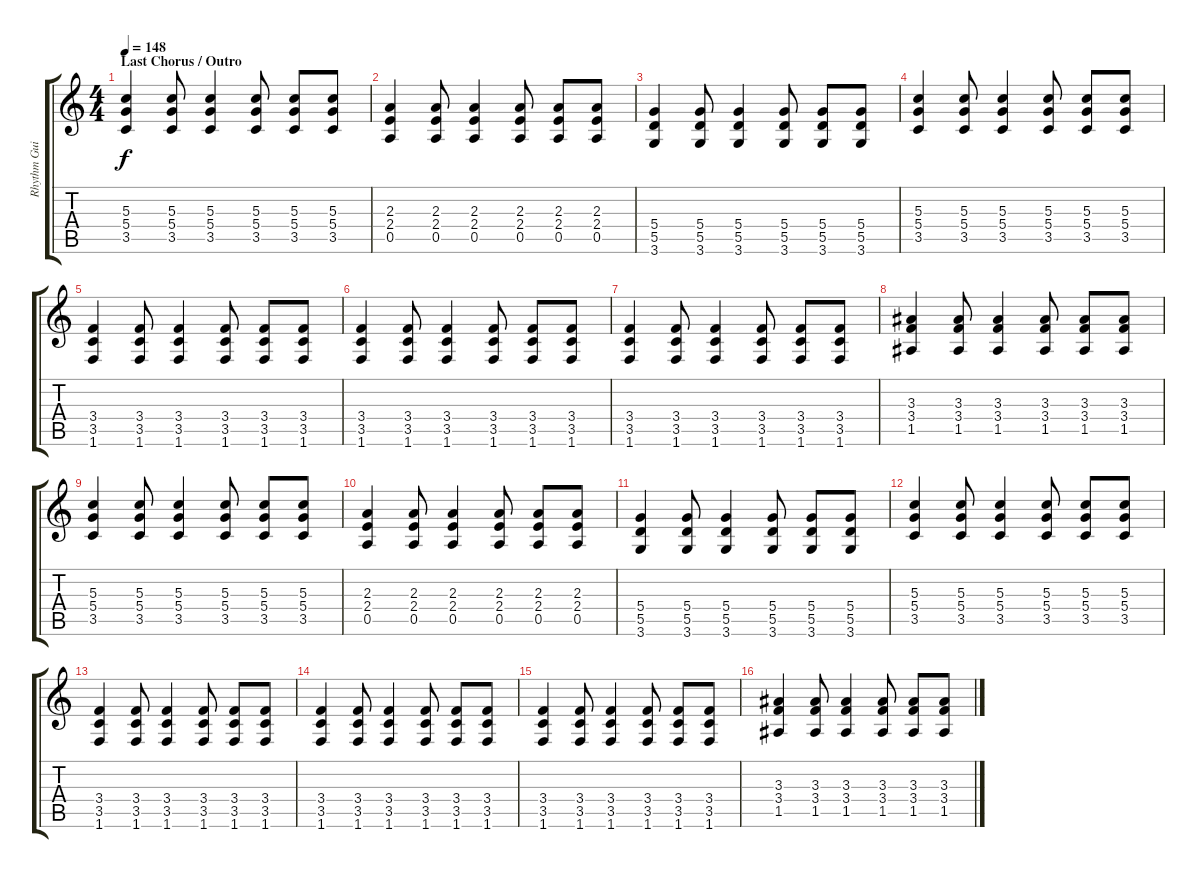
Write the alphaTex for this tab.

\track ("Rhythm Guitar" "Rhythm Gui") {instrument distortionguitar}
\staff {score tabs}
\tuning (E4 B3 G3 D3 A2 E2) {hide}
\ts (4 4)
\section ("" "Last Chorus / Outro")
\tempo 148
\clef g2
\ks c
(5.3 5.4 3.5).4{dy f volume 13} (5.3 5.4 3.5).8 (5.3 5.4 3.5).4 (5.3 5.4 3.5).8 (5.3 5.4 3.5).8 (5.3 5.4 3.5).8 |
(2.3 2.4 0.5).4 (2.3 2.4 0.5).8 (2.3 2.4 0.5).4 (2.3 2.4 0.5).8 (2.3 2.4 0.5).8 (2.3 2.4 0.5).8 |
(5.4 5.5 3.6).4 (5.4 5.5 3.6).8 (5.4 5.5 3.6).4 (5.4 5.5 3.6).8 (5.4 5.5 3.6).8 (5.4 5.5 3.6).8 |
(5.3 5.4 3.5).4 (5.3 5.4 3.5).8 (5.3 5.4 3.5).4 (5.3 5.4 3.5).8 (5.3 5.4 3.5).8 (5.3 5.4 3.5).8 |
(3.4 3.5 1.6).4 (3.4 3.5 1.6).8 (3.4 3.5 1.6).4 (3.4 3.5 1.6).8 (3.4 3.5 1.6).8 (3.4 3.5 1.6).8 |
(3.4 3.5 1.6).4 (3.4 3.5 1.6).8 (3.4 3.5 1.6).4 (3.4 3.5 1.6).8 (3.4 3.5 1.6).8 (3.4 3.5 1.6).8 |
(3.4 3.5 1.6).4 (3.4 3.5 1.6).8 (3.4 3.5 1.6).4 (3.4 3.5 1.6).8 (3.4 3.5 1.6).8 (3.4 3.5 1.6).8 |
(3.3 3.4 1.5).4 (3.3 3.4 1.5).8 (3.3 3.4 1.5).4 (3.3 3.4 1.5).8 (3.3 3.4 1.5).8 (3.3 3.4 1.5).8 |
(5.3 5.4 3.5).4{volume 13} (5.3 5.4 3.5).8 (5.3 5.4 3.5).4 (5.3 5.4 3.5).8 (5.3 5.4 3.5).8 (5.3 5.4 3.5).8 |
(2.3 2.4 0.5).4 (2.3 2.4 0.5).8 (2.3 2.4 0.5).4 (2.3 2.4 0.5).8 (2.3 2.4 0.5).8 (2.3 2.4 0.5).8 |
(5.4 5.5 3.6).4 (5.4 5.5 3.6).8 (5.4 5.5 3.6).4 (5.4 5.5 3.6).8 (5.4 5.5 3.6).8 (5.4 5.5 3.6).8 |
(5.3 5.4 3.5).4 (5.3 5.4 3.5).8 (5.3 5.4 3.5).4 (5.3 5.4 3.5).8 (5.3 5.4 3.5).8 (5.3 5.4 3.5).8 |
(3.4 3.5 1.6).4 (3.4 3.5 1.6).8 (3.4 3.5 1.6).4 (3.4 3.5 1.6).8 (3.4 3.5 1.6).8 (3.4 3.5 1.6).8 |
(3.4 3.5 1.6).4 (3.4 3.5 1.6).8 (3.4 3.5 1.6).4 (3.4 3.5 1.6).8 (3.4 3.5 1.6).8 (3.4 3.5 1.6).8 |
(3.4 3.5 1.6).4 (3.4 3.5 1.6).8 (3.4 3.5 1.6).4 (3.4 3.5 1.6).8 (3.4 3.5 1.6).8 (3.4 3.5 1.6).8 |
(3.3 3.4 1.5).4 (3.3 3.4 1.5).8 (3.3 3.4 1.5).4 (3.3 3.4 1.5).8 (3.3 3.4 1.5).8 (3.3 3.4 1.5).8
